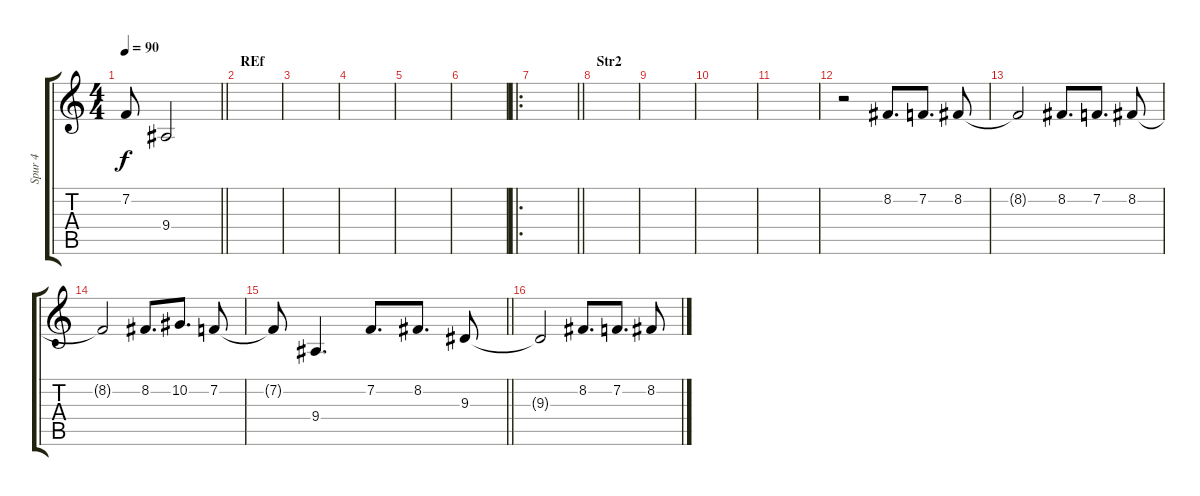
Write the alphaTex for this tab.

\track ("Spur 4" "Spur 4") {instrument trumpet}
\staff {score tabs}
\tuning (Eb4 Bb3 Gb3 Db3 Ab2 Eb2) {hide}
\ts (4 4)
\tempo 90
\clef g2
\barLineRight lightlight
\ks c
7.2{t}.8{dy f} 9.4.2 |
\section ("" "REf")
|
|
|
|
|
\ro
\barLineRight lightlight
|
\section ("" "Str2")
|
|
|
|
r.2 8.2.8{d} 7.2.8{d} 8.2.8 |
8.2{t}.2 8.2.8{d} 7.2.8{d} 8.2.8 |
8.2{t}.2 8.2.8{d} 10.2.8{d} 7.2.8 |
\barLineRight lightlight
7.2{t}.8 9.4.4{d} 7.2.8{d} 8.2.8{d} 9.3.8 |
9.3{t}.2 8.2.8{d} 7.2.8{d} 8.2.8
